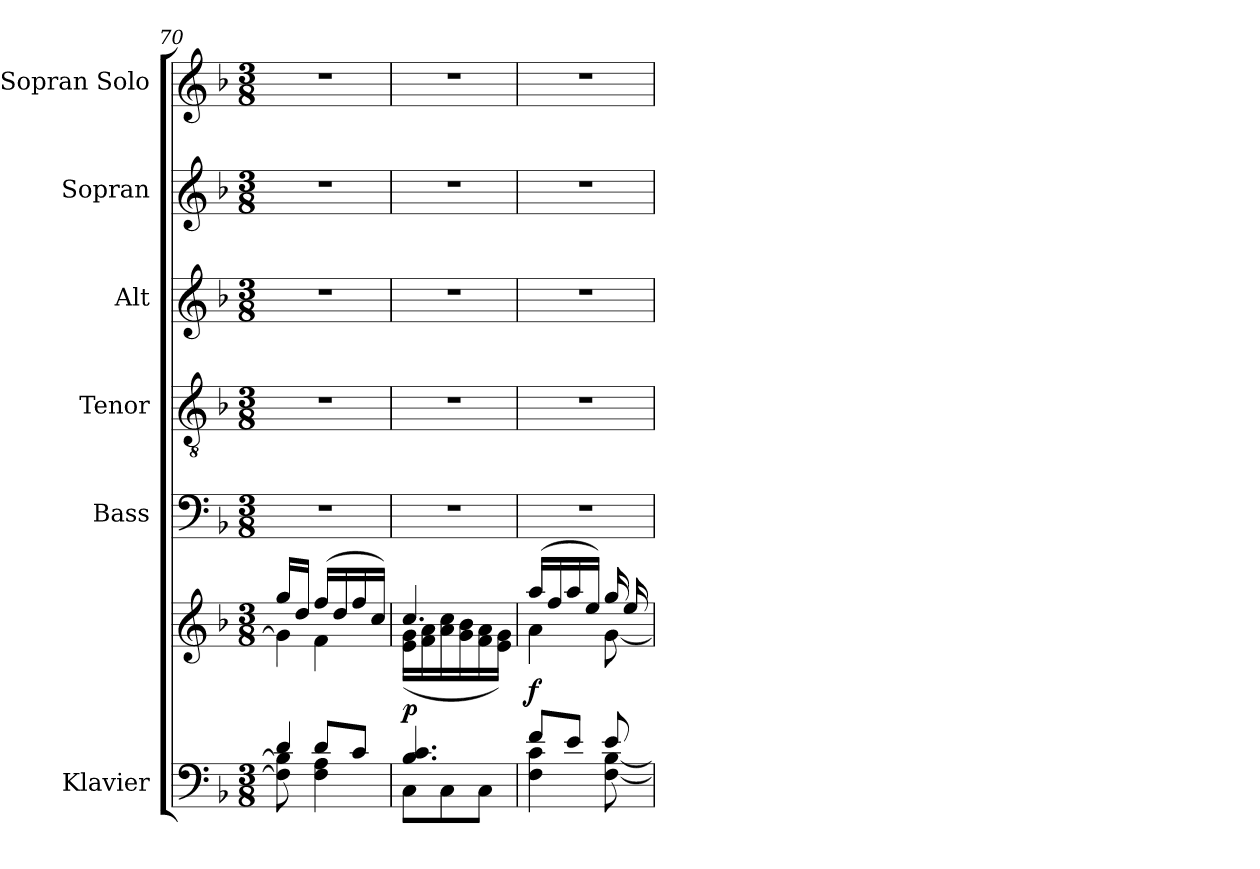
**kern	**kern	**dynam	**kern	**kern	**kern	**kern	**kern
*part6	*part6	*part6	*part5	*part4	*part3	*part2	*part1
*staff7	*staff6	*staff6/7	*staff5	*staff4	*staff3	*staff2	*staff1
*I"Klavier	*	*	*I"Bass	*I"Tenor	*I"Alt	*I"Sopran	*I"Sopran Solo
*	*	*	*I'B	*I'T	*I'A	*I'S	*
*clefF4	*clefG2	*	*clefF4	*clefGv2	*clefG2	*clefG2	*clefG2
*k[b-]	*k[b-]	*	*k[b-]	*k[b-]	*k[b-]	*k[b-]	*k[b-]
*M3/8	*M3/8	*	*M3/8	*M3/8	*M3/8	*M3/8	*M3/8
=70	=70	=70	=70	=70	=70	=70	=70
*^	*^	*	*	*	*	*	*
8d/J	8F\] 8B-\]	16gg/	8g\J]	.	4.r	4.r	4.r	4.r	4.r
.	.	16dd/JJ	.	.	.	.	.	.	.
8d/L	4F\ 4A\	(16ff/LL	4f\	.	.	.	.	.	.
.	.	16dd/	.	.	.	.	.	.	.
8c/J	.	16ff/	.	.	.	.	.	.	.
.	.	16cc/JJ)	.	.	.	.	.	.	.
=71	=71	=71	=71	=71	=71	=71	=71	=71	=71
!	!	!	!	!LO:DY:a=2	!	!	!	!	!
4.B-/ 4.c/	8C\L	4.cc/	(>16e\ 16g\LL	p	4.r	4.r	4.r	4.r	4.r
.	.	.	16f\ 16a\	.	.	.	.	.	.
.	8C\	.	16a\ 16cc\	.	.	.	.	.	.
.	.	.	16g\ 16b-\	.	.	.	.	.	.
.	8C\J	.	16f\ 16a\	.	.	.	.	.	.
.	.	.	16e\ 16g\JJ)	.	.	.	.	.	.
=72	=72	=72	=72	=72	=72	=72	=72	=72	=72
!	!	!	!	!LO:DY:a=2	!	!	!	!	!
8f/L	4F\ 4c\	(16aa/LL	4a\	f	4.r	4.r	4.r	4.r	4.r
.	.	16ff/	.	.	.	.	.	.	.
8e/J	.	16aa/	.	.	.	.	.	.	.
.	.	16ee/JJ)	.	.	.	.	.	.	.
8e/L	[8F\ [8B-\	16gg/LL	[8g\L	.	.	.	.	.	.
.	.	16ee/	.	.	.	.	.	.	.
*v	*v	*	*	*	*	*	*	*	*
*	*v	*v	*	*	*	*	*	*
=	=	=	=	=	=	=	=
*-	*-	*-	*-	*-	*-	*-	*-
